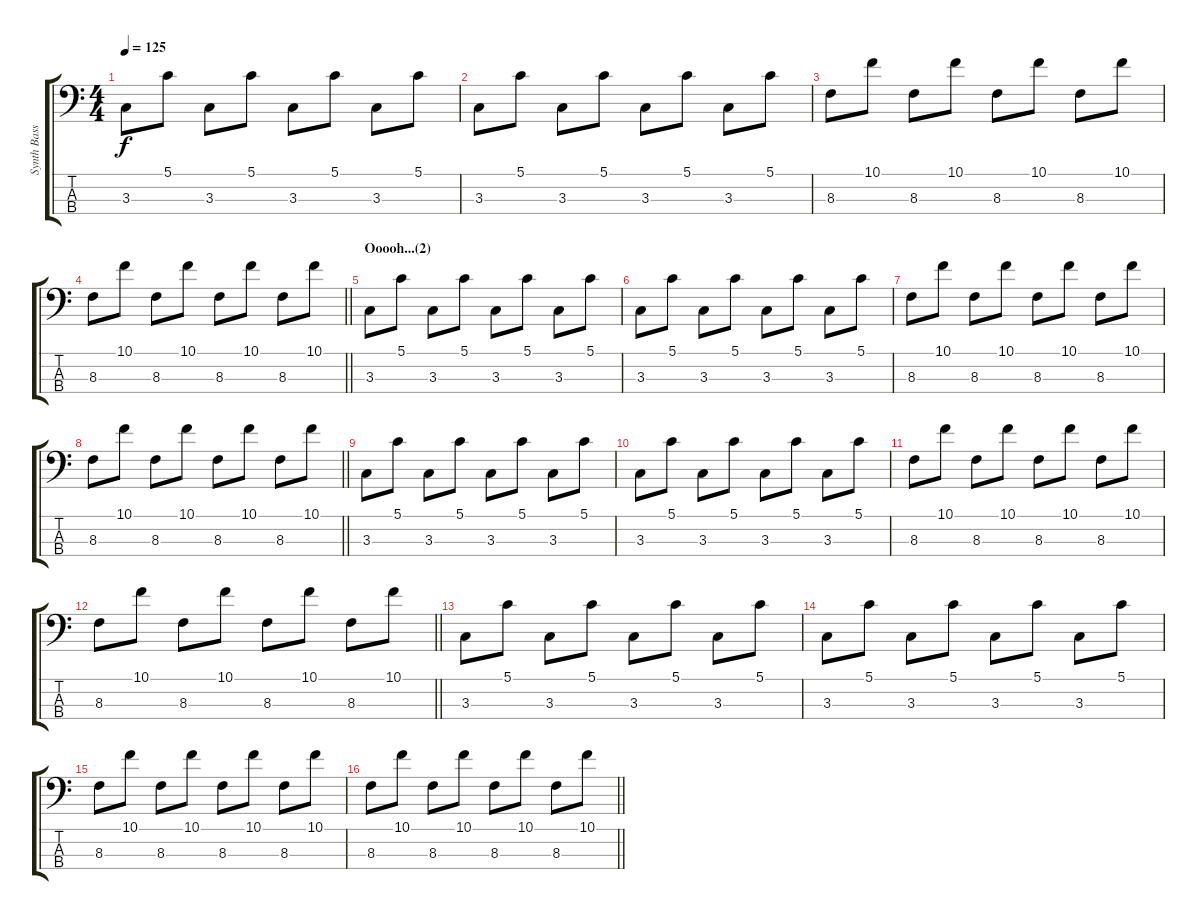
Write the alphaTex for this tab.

\track ("Synth Bass (Gillian)" "Synth Bass") {instrument synthbass1}
\staff {score tabs}
\tuning (G2 D2 A1 E1) {hide}
\ts (4 4)
\tempo 125
\clef f4
\ks c
3.3.8{dy f} 5.1.8 3.3.8 5.1.8 3.3.8 5.1.8 3.3.8 5.1.8 |
3.3.8 5.1.8 3.3.8 5.1.8 3.3.8 5.1.8 3.3.8 5.1.8 |
8.3.8 10.1.8 8.3.8 10.1.8 8.3.8 10.1.8 8.3.8 10.1.8 |
\barLineRight lightlight
8.3.8 10.1.8 8.3.8 10.1.8 8.3.8 10.1.8 8.3.8 10.1.8 |
\section ("" "Ooooh...(2)")
3.3.8 5.1.8 3.3.8 5.1.8 3.3.8 5.1.8 3.3.8 5.1.8 |
3.3.8 5.1.8 3.3.8 5.1.8 3.3.8 5.1.8 3.3.8 5.1.8 |
8.3.8 10.1.8 8.3.8 10.1.8 8.3.8 10.1.8 8.3.8 10.1.8 |
\barLineRight lightlight
8.3.8 10.1.8 8.3.8 10.1.8 8.3.8 10.1.8 8.3.8 10.1.8 |
3.3.8 5.1.8 3.3.8 5.1.8 3.3.8 5.1.8 3.3.8 5.1.8 |
3.3.8 5.1.8 3.3.8 5.1.8 3.3.8 5.1.8 3.3.8 5.1.8 |
8.3.8 10.1.8 8.3.8 10.1.8 8.3.8 10.1.8 8.3.8 10.1.8 |
\barLineRight lightlight
8.3.8 10.1.8 8.3.8 10.1.8 8.3.8 10.1.8 8.3.8 10.1.8 |
3.3.8 5.1.8 3.3.8 5.1.8 3.3.8 5.1.8 3.3.8 5.1.8 |
3.3.8 5.1.8 3.3.8 5.1.8 3.3.8 5.1.8 3.3.8 5.1.8 |
8.3.8 10.1.8 8.3.8 10.1.8 8.3.8 10.1.8 8.3.8 10.1.8 |
\barLineRight lightlight
8.3.8 10.1.8 8.3.8 10.1.8 8.3.8 10.1.8 8.3.8 10.1.8
